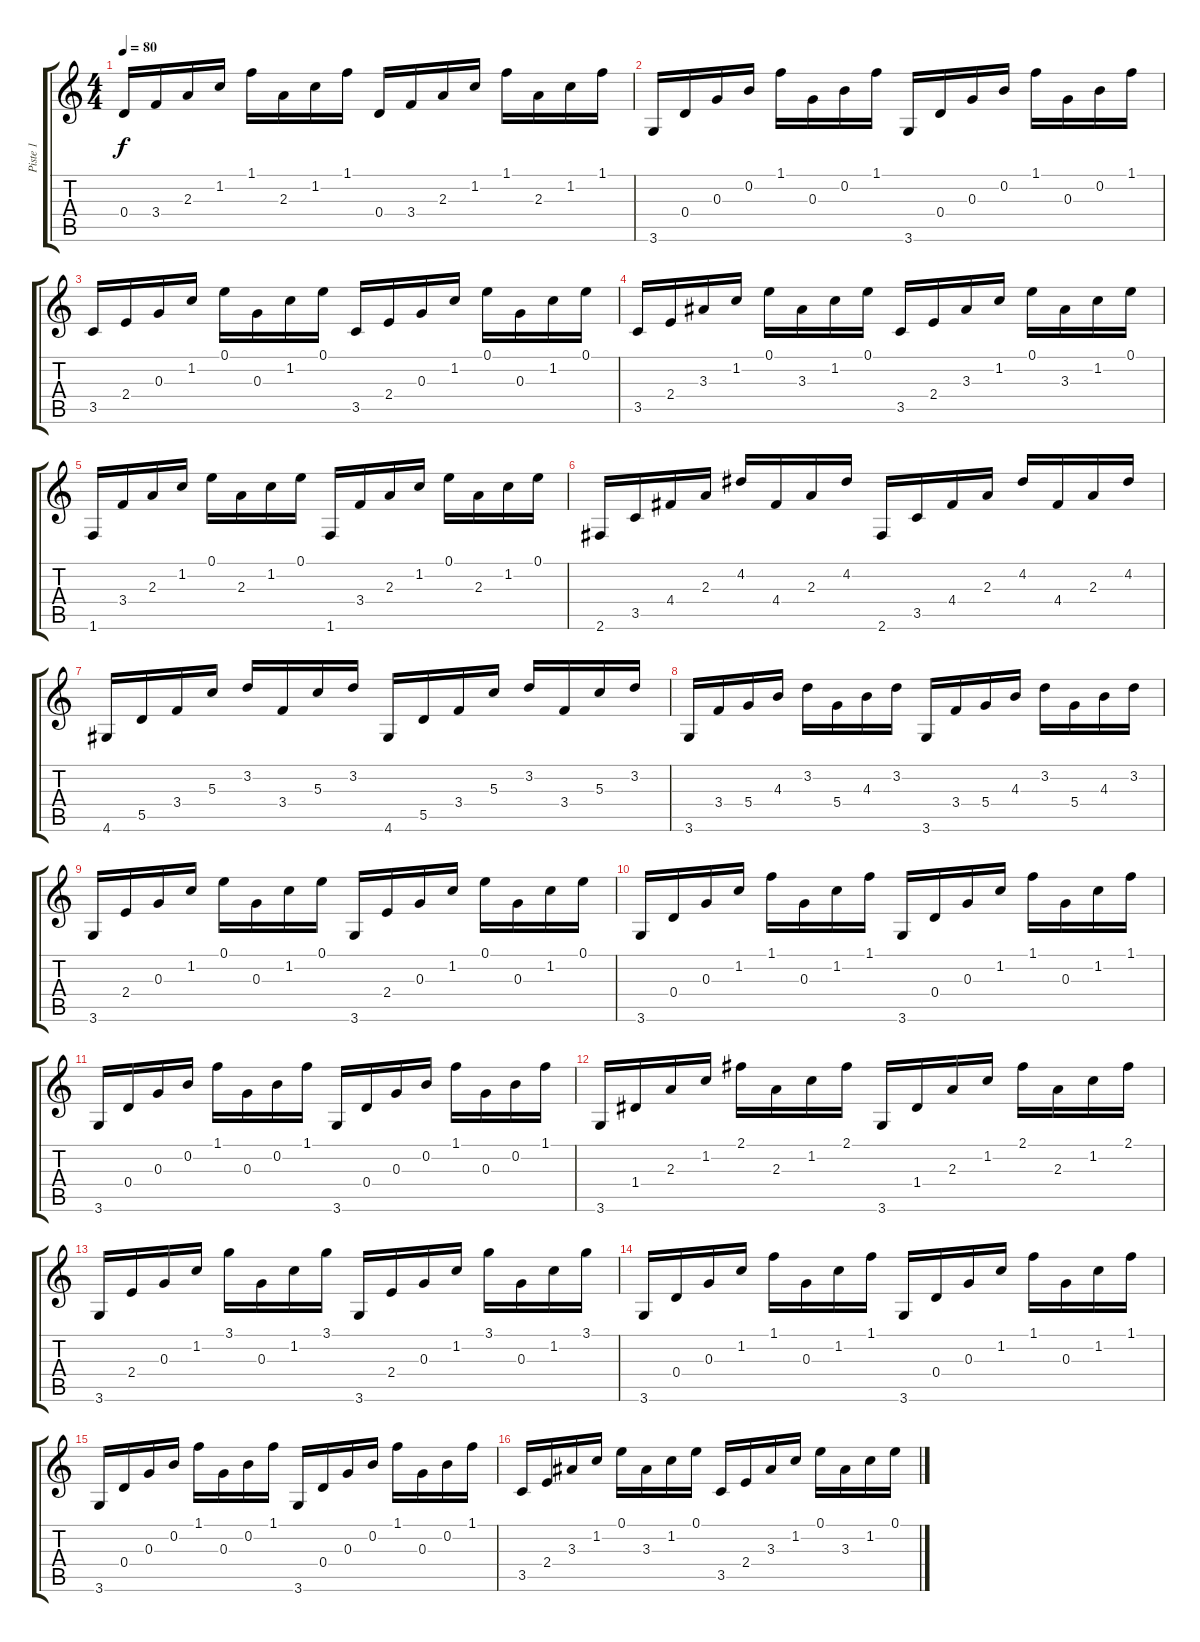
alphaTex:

\track ("Piste 1" "Piste 1") {instrument acousticguitarnylon}
\staff {score tabs}
\tuning (E4 B3 G3 D3 A2 E2) {hide}
\ts (4 4)
\tempo 80
\clef g2
\ks c
0.4.16{dy f} 3.4.16 2.3.16 1.2.16 1.1.16 2.3.16 1.2.16 1.1.16 0.4.16 3.4.16 2.3.16 1.2.16 1.1.16 2.3.16 1.2.16 1.1.16 |
3.6.16 0.4.16 0.3.16 0.2.16 1.1.16 0.3.16 0.2.16 1.1.16 3.6.16 0.4.16 0.3.16 0.2.16 1.1.16 0.3.16 0.2.16 1.1.16 |
3.5.16 2.4.16 0.3.16 1.2.16 0.1.16 0.3.16 1.2.16 0.1.16 3.5.16 2.4.16 0.3.16 1.2.16 0.1.16 0.3.16 1.2.16 0.1.16 |
3.5.16 2.4.16 3.3.16 1.2.16 0.1.16 3.3.16 1.2.16 0.1.16 3.5.16 2.4.16 3.3.16 1.2.16 0.1.16 3.3.16 1.2.16 0.1.16 |
1.6.16 3.4.16 2.3.16 1.2.16 0.1.16 2.3.16 1.2.16 0.1.16 1.6.16 3.4.16 2.3.16 1.2.16 0.1.16 2.3.16 1.2.16 0.1.16 |
2.6.16 3.5.16 4.4.16 2.3.16 4.2.16 4.4.16 2.3.16 4.2.16 2.6.16 3.5.16 4.4.16 2.3.16 4.2.16 4.4.16 2.3.16 4.2.16 |
4.6.16 5.5.16 3.4.16 5.3.16 3.2.16 3.4.16 5.3.16 3.2.16 4.6.16 5.5.16 3.4.16 5.3.16 3.2.16 3.4.16 5.3.16 3.2.16 |
3.6.16 3.4.16 5.4.16 4.3.16 3.2.16 5.4.16 4.3.16 3.2.16 3.6.16 3.4.16 5.4.16 4.3.16 3.2.16 5.4.16 4.3.16 3.2.16 |
3.6.16 2.4.16 0.3.16 1.2.16 0.1.16 0.3.16 1.2.16 0.1.16 3.6.16 2.4.16 0.3.16 1.2.16 0.1.16 0.3.16 1.2.16 0.1.16 |
3.6.16 0.4.16 0.3.16 1.2.16 1.1.16 0.3.16 1.2.16 1.1.16 3.6.16 0.4.16 0.3.16 1.2.16 1.1.16 0.3.16 1.2.16 1.1.16 |
3.6.16 0.4.16 0.3.16 0.2.16 1.1.16 0.3.16 0.2.16 1.1.16 3.6.16 0.4.16 0.3.16 0.2.16 1.1.16 0.3.16 0.2.16 1.1.16 |
3.6.16 1.4.16 2.3.16 1.2.16 2.1.16 2.3.16 1.2.16 2.1.16 3.6.16 1.4.16 2.3.16 1.2.16 2.1.16 2.3.16 1.2.16 2.1.16 |
3.6.16 2.4.16 0.3.16 1.2.16 3.1.16 0.3.16 1.2.16 3.1.16 3.6.16 2.4.16 0.3.16 1.2.16 3.1.16 0.3.16 1.2.16 3.1.16 |
3.6.16 0.4.16 0.3.16 1.2.16 1.1.16 0.3.16 1.2.16 1.1.16 3.6.16 0.4.16 0.3.16 1.2.16 1.1.16 0.3.16 1.2.16 1.1.16 |
3.6.16 0.4.16 0.3.16 0.2.16 1.1.16 0.3.16 0.2.16 1.1.16 3.6.16 0.4.16 0.3.16 0.2.16 1.1.16 0.3.16 0.2.16 1.1.16 |
3.5.16 2.4.16 3.3.16 1.2.16 0.1.16 3.3.16 1.2.16 0.1.16 3.5.16 2.4.16 3.3.16 1.2.16 0.1.16 3.3.16 1.2.16 0.1.16
